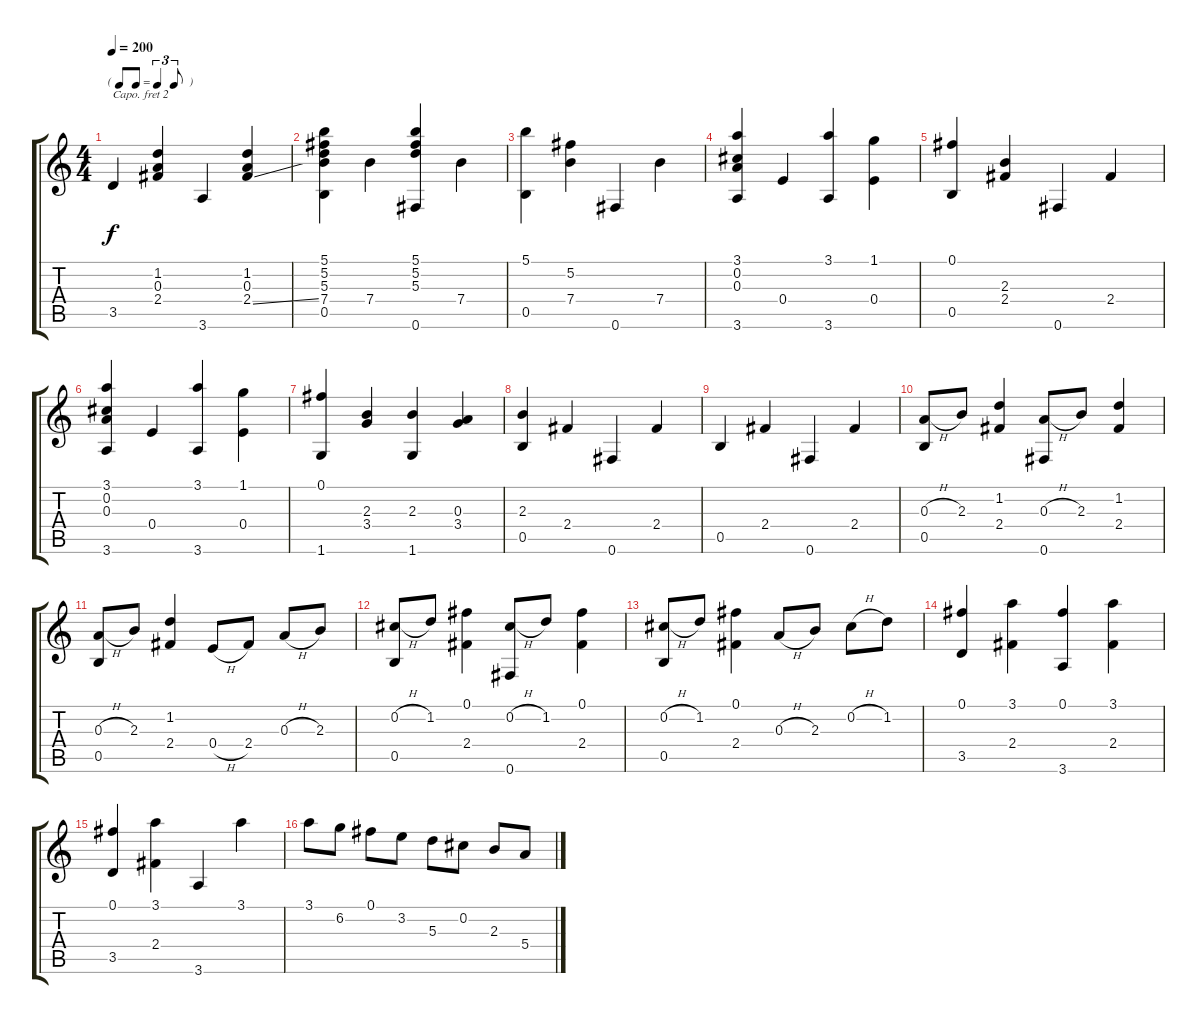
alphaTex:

\track "" {instrument acousticguitarnylon}
\staff {score tabs}
\capo 2
\tuning (E4 B3 G3 D3 A2 E2) {hide}
\ts (4 4)
\tf triplet8th
\tempo 200
\clef g2
\ks c
3.5.4{dy f} (1.2 0.3 2.4).4 3.6.4 (1.2 0.3 2.4{ss}).4 |
(5.1 5.2 5.3 7.4 0.5).4 7.4.4 (5.1 5.2 5.3 0.6).4 7.4.4 |
(5.1 0.5).4 (5.2 7.4).4 0.6.4 7.4.4 |
(3.1 0.2 0.3 3.6).4 0.4.4 (3.1 3.6).4 (1.1 0.4).4 |
(0.1 0.5).4 (2.3 2.4).4 0.6.4 2.4.4 |
(3.1 0.2 0.3 3.6).4 0.4.4 (3.1 3.6).4 (1.1 0.4).4 |
(0.1 1.6).4 (2.3 3.4).4 (2.3 1.6).4 (0.3 3.4).4 |
(2.3 0.5).4 2.4.4 0.6.4 2.4.4 |
0.5.4 2.4.4 0.6.4 2.4.4 |
(0.3{h} 0.5).8 2.3.8 (1.2 2.4).4 (0.3{h} 0.6).8 2.3.8 (1.2 2.4).4 |
(0.3{h} 0.5).8 2.3.8 (1.2 2.4).4 0.4{h}.8 2.4.8 0.3{h}.8 2.3.8 |
(0.2{h} 0.5).8 1.2.8 (0.1 2.4).4 (0.2{h} 0.6).8 1.2.8 (0.1 2.4).4 |
(0.2{h} 0.5).8 1.2.8 (0.1 2.4).4 0.3{h}.8 2.3.8 0.2{h}.8 1.2.8 |
(0.1 3.5).4 (3.1 2.4).4 (0.1 3.6).4 (3.1 2.4).4 |
(0.1 3.5).4 (3.1 2.4).4 3.6.4 3.1.4 |
3.1.8 6.2.8 0.1.8 3.2.8 5.3.8 0.2.8 2.3.8 5.4.8
